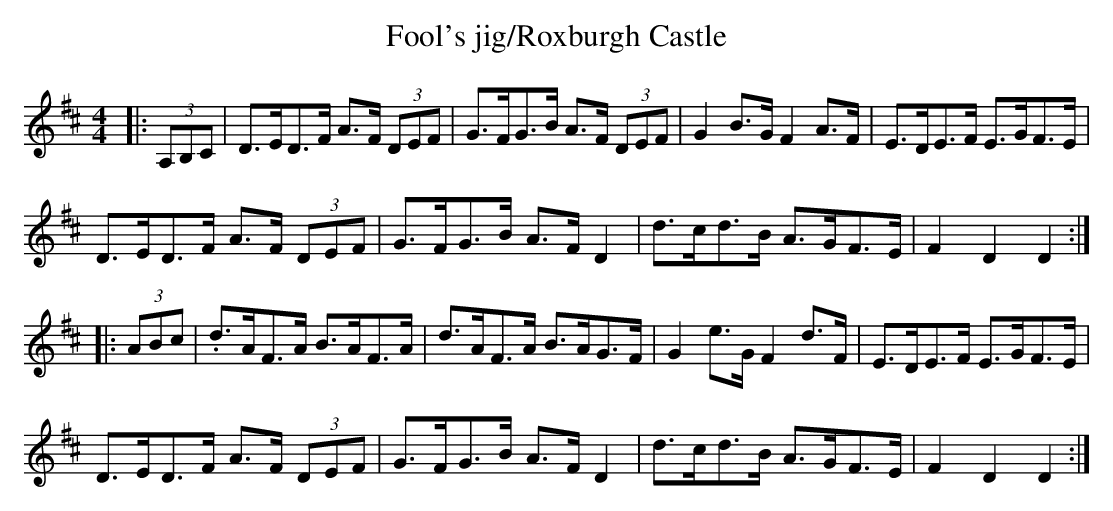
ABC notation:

X:1
T: Fool's jig/Roxburgh Castle
M: 4/4
L: 1/8
K: Dmaj
|: (3A,B,C |\
D>ED>F A>F (3DEF | G>FG>B A>F (3DEF | G2 B>G F2 A>F | E>DE>F E>GF>E |
D>ED>F A>F (3DEF | G>FG>B A>F D2 | d>cd>B A>GF>E | F2 D2 D2 :|
|: (3ABc |\
.d>AF>A B>AF>A | d>AF>A B>AG>F | G2 e>G F2 d>F | E>DE>F E>GF>E |
D>ED>F A>F (3DEF | G>FG>B A>F D2 | d>cd>B A>GF>E | F2 D2 D2 :|
